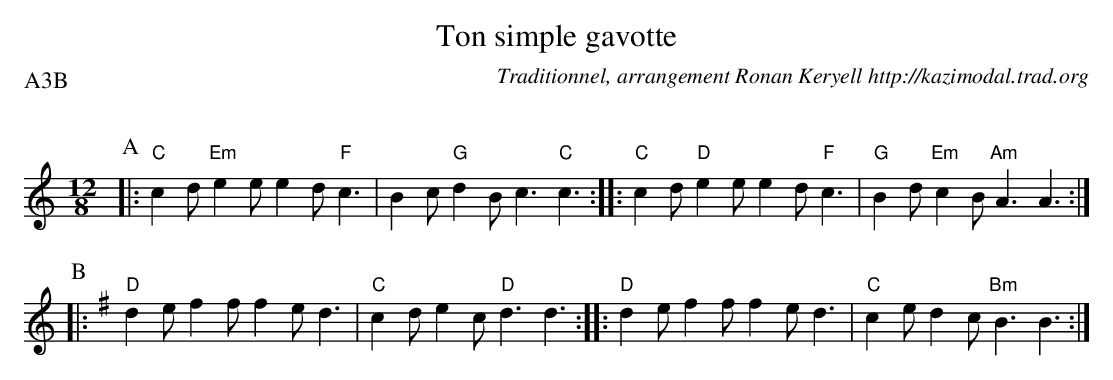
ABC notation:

X:1
T:Ton simple gavotte
C:Traditionnel, arrangement Ronan Keryell http://kazimodal.trad.org
Q:C3=156
P:A3B
M:12/8
K:C
P:A
|: "C"c2 d "Em"e2 e e2 d "F"c3|B2 c "G"d2 B c3 "C"c3::\
	"C"c2 d "D"e2 e e2 d "F"c3|"G"B2 d "Em"c2 B "Am"A3 A3:|
P:B
K:Dmix
|: "D"d2 e f2 f f2 e d3|"C"c2 d e2 c "D"d3 d3::\
	"D"d2 e f2 f f2 e d3|"C"c2 e d2 c "Bm"B3 B3:|
